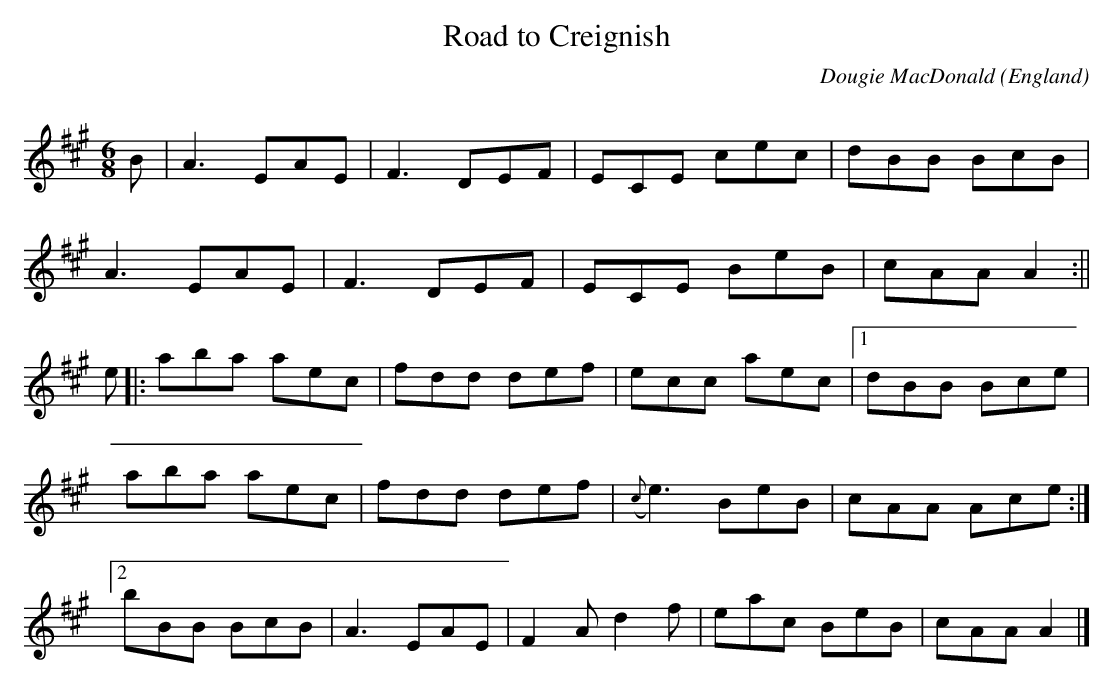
X:1
T:Road to Creignish
C:Dougie MacDonald
Q:333
O:England
L:1/8
M:6/8
K:A
B|A3 EAE|F3 DEF|ECE cec|dBB BcB|
A3 EAE|F3 DEF|ECE BeB|cAA A2:||
e|:aba aec|fdd def|ecc aec|[1dBB Bce|
aba aec|fdd def|({c}e3) BeB|cAA Ace:|
[2 bBB BcB|A3 EAE|F2 A d2 f|eac BeB|cAA A2|]
